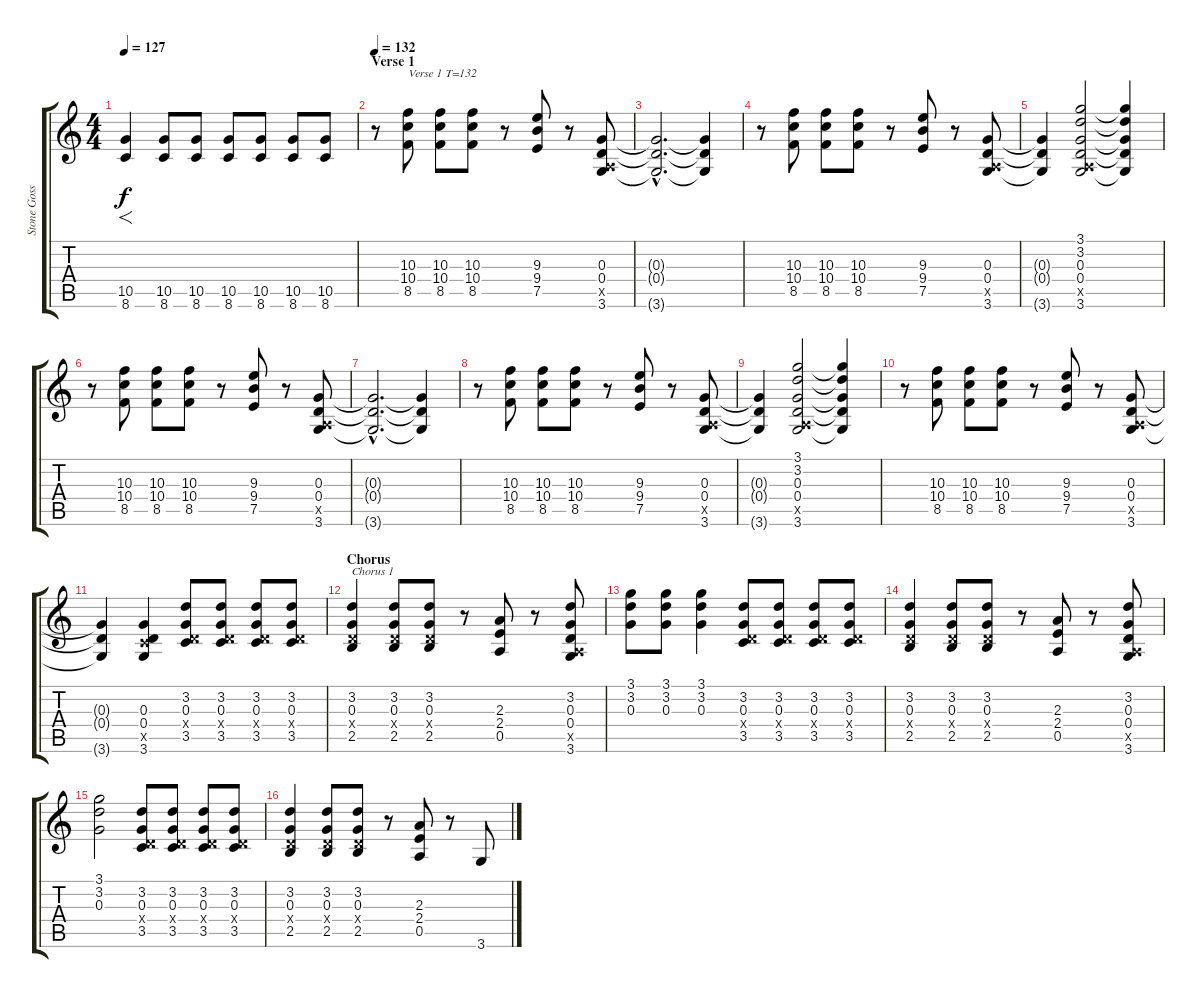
\track ("Stone Gossard" "Stone Goss") {instrument distortionguitar}
\staff {score tabs}
\tuning (E4 B3 G3 D3 A2 E2) {hide}
\ts (4 4)
\tempo 127
\clef g2
\ks c
(10.5 8.6).4{f dy f} (10.5 8.6).8 (10.5 8.6).8 (10.5 8.6).8 (10.5 8.6).8 (10.5 8.6).8 (10.5 8.6).8 |
\section ("" "Verse 1")
\tempo 132
r.8 (10.3 10.4 8.5).8{txt "Verse 1 T=132"} (10.3 10.4 8.5).8 (10.3 10.4 8.5).8 r.8 (9.3 9.4 7.5).8 r.8 (0.3 0.4 0.5{x} 3.6).8 |
(0.3{hac t} 0.4{hac t} 3.6{hac t}).2{d} (0.3{t} 0.4{t} 3.6{t}).4 |
r.8 (10.3 10.4 8.5).8 (10.3 10.4 8.5).8 (10.3 10.4 8.5).8 r.8 (9.3 9.4 7.5).8 r.8 (0.3 0.4 0.5{x} 3.6).8 |
(0.3{t} 0.4{t} 3.6{t}).4 (3.1 3.2 0.3 0.4 0.5{x} 3.6).2 (3.1{t} 3.2{t} 0.3{t} 0.4{t} 3.6{t}).4 |
r.8 (10.3 10.4 8.5).8 (10.3 10.4 8.5).8 (10.3 10.4 8.5).8 r.8 (9.3 9.4 7.5).8 r.8 (0.3 0.4 0.5{x} 3.6).8 |
(0.3{hac t} 0.4{hac t} 3.6{hac t}).2{d} (0.3{t} 0.4{t} 3.6{t}).4 |
r.8 (10.3 10.4 8.5).8 (10.3 10.4 8.5).8 (10.3 10.4 8.5).8 r.8 (9.3 9.4 7.5).8 r.8 (0.3 0.4 0.5{x} 3.6).8 |
(0.3{t} 0.4{t} 3.6{t}).4 (3.1 3.2 0.3 0.4 0.5{x} 3.6).2 (3.1{t} 3.2{t} 0.3{t} 0.4{t} 3.6{t}).4 |
r.8 (10.3 10.4 8.5).8 (10.3 10.4 8.5).8 (10.3 10.4 8.5).8 r.8 (9.3 9.4 7.5).8 r.8 (0.3 0.4 0.5{x} 3.6).8 |
(0.3{t} 0.4{t} 3.6{t}).4 (0.3 0.4 3.5{x} 3.6).4 (3.2 0.3 0.4{x} 3.5).8 (3.2 0.3 0.4{x} 3.5).8 (3.2 0.3 0.4{x} 3.5).8 (3.2 0.3 0.4{x} 3.5).8 |
\section ("" "Chorus")
(3.2 0.3 0.4{x} 2.5).4{txt "Chorus 1"} (3.2 0.3 0.4{x} 2.5).8 (3.2 0.3 0.4{x} 2.5).8 r.8 (2.3 2.4 0.5).8 r.8 (3.2 0.3 0.4 0.5{x} 3.6).8 |
(3.1 3.2 0.3).8 (3.1 3.2 0.3).8 (3.1 3.2 0.3).4 (3.2 0.3 0.4{x} 3.5).8 (3.2 0.3 0.4{x} 3.5).8 (3.2 0.3 0.4{x} 3.5).8 (3.2 0.3 0.4{x} 3.5).8 |
(3.2 0.3 0.4{x} 2.5).4 (3.2 0.3 0.4{x} 2.5).8 (3.2 0.3 0.4{x} 2.5).8 r.8 (2.3 2.4 0.5).8 r.8 (3.2 0.3 0.4 0.5{x} 3.6).8 |
(3.1 3.2 0.3).2 (3.2 0.3 0.4{x} 3.5).8 (3.2 0.3 0.4{x} 3.5).8 (3.2 0.3 0.4{x} 3.5).8 (3.2 0.3 0.4{x} 3.5).8 |
(3.2 0.3 0.4{x} 2.5).4 (3.2 0.3 0.4{x} 2.5).8 (3.2 0.3 0.4{x} 2.5).8 r.8 (2.3 2.4 0.5).8 r.8 3.6.8
